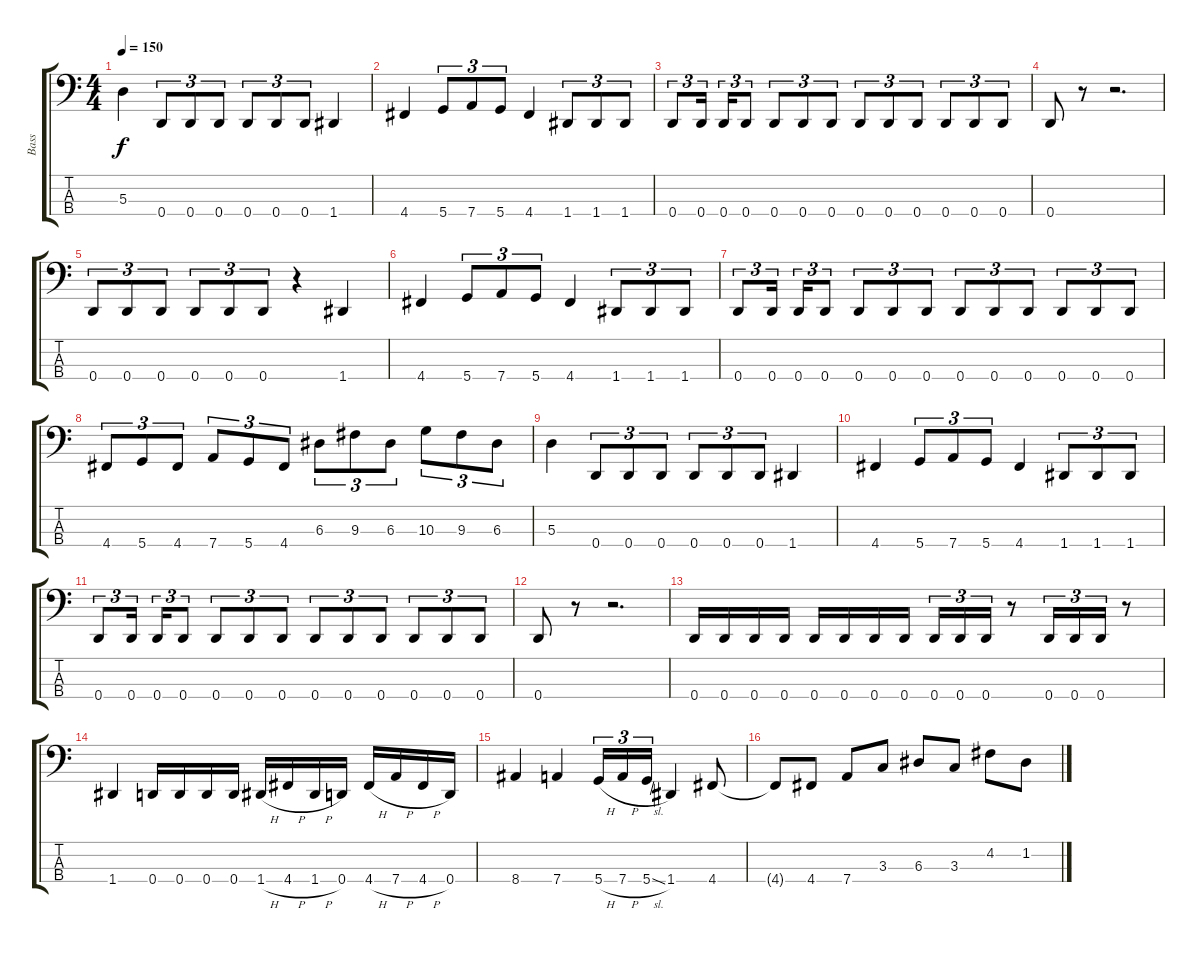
\track ("Bass" "Bass") {instrument electricbasspick}
\staff {score tabs}
\tuning (G2 D2 A1 D1) {hide}
\ts (4 4)
\tempo 150
\clef f4
\ks c
5.3.4{dy f} 0.4.8{tu (3 2)} 0.4.8{tu (3 2)} 0.4.8{tu (3 2)} 0.4.8{tu (3 2)} 0.4.8{tu (3 2)} 0.4.8{tu (3 2)} 1.4.4 |
4.4.4 5.4.8{tu (3 2)} 7.4.8{tu (3 2)} 5.4.8{tu (3 2)} 4.4.4 1.4.8{tu (3 2)} 1.4.8{tu (3 2)} 1.4.8{tu (3 2)} |
0.4.8{tu (3 2)} 0.4.16{tu (3 2) beam splitsecondary} 0.4.16{tu (3 2)} 0.4.8{tu (3 2)} 0.4.8{tu (3 2)} 0.4.8{tu (3 2)} 0.4.8{tu (3 2)} 0.4.8{tu (3 2)} 0.4.8{tu (3 2)} 0.4.8{tu (3 2)} 0.4.8{tu (3 2)} 0.4.8{tu (3 2)} 0.4.8{tu (3 2)} |
0.4.8 r.8 r.2{d} |
0.4.8{tu (3 2)} 0.4.8{tu (3 2)} 0.4.8{tu (3 2)} 0.4.8{tu (3 2)} 0.4.8{tu (3 2)} 0.4.8{tu (3 2)} r.4 1.4.4 |
4.4.4 5.4.8{tu (3 2)} 7.4.8{tu (3 2)} 5.4.8{tu (3 2)} 4.4.4 1.4.8{tu (3 2)} 1.4.8{tu (3 2)} 1.4.8{tu (3 2)} |
0.4.8{tu (3 2)} 0.4.16{tu (3 2) beam splitsecondary} 0.4.16{tu (3 2)} 0.4.8{tu (3 2)} 0.4.8{tu (3 2)} 0.4.8{tu (3 2)} 0.4.8{tu (3 2)} 0.4.8{tu (3 2)} 0.4.8{tu (3 2)} 0.4.8{tu (3 2)} 0.4.8{tu (3 2)} 0.4.8{tu (3 2)} 0.4.8{tu (3 2)} |
4.4.8{tu (3 2)} 5.4.8{tu (3 2)} 4.4.8{tu (3 2)} 7.4.8{tu (3 2)} 5.4.8{tu (3 2)} 4.4.8{tu (3 2)} 6.3.8{tu (3 2)} 9.3.8{tu (3 2)} 6.3.8{tu (3 2)} 10.3.8{tu (3 2)} 9.3.8{tu (3 2)} 6.3.8{tu (3 2)} |
5.3.4 0.4.8{tu (3 2)} 0.4.8{tu (3 2)} 0.4.8{tu (3 2)} 0.4.8{tu (3 2)} 0.4.8{tu (3 2)} 0.4.8{tu (3 2)} 1.4.4 |
4.4.4 5.4.8{tu (3 2)} 7.4.8{tu (3 2)} 5.4.8{tu (3 2)} 4.4.4 1.4.8{tu (3 2)} 1.4.8{tu (3 2)} 1.4.8{tu (3 2)} |
0.4.8{tu (3 2)} 0.4.16{tu (3 2) beam splitsecondary} 0.4.16{tu (3 2)} 0.4.8{tu (3 2)} 0.4.8{tu (3 2)} 0.4.8{tu (3 2)} 0.4.8{tu (3 2)} 0.4.8{tu (3 2)} 0.4.8{tu (3 2)} 0.4.8{tu (3 2)} 0.4.8{tu (3 2)} 0.4.8{tu (3 2)} 0.4.8{tu (3 2)} |
0.4.8 r.8 r.2{d} |
0.4.16 0.4.16 0.4.16 0.4.16 0.4.16 0.4.16 0.4.16 0.4.16 0.4.16{tu (3 2)} 0.4.16{tu (3 2)} 0.4.16{tu (3 2)} r.8 0.4.16{tu (3 2)} 0.4.16{tu (3 2)} 0.4.16{tu (3 2)} r.8 |
1.4.4 0.4.16 0.4.16 0.4.16 0.4.16 1.4{h}.16 4.4{h}.16 1.4{h}.16 0.4.16 4.4{h}.16 7.4{h}.16 4.4{h}.16 0.4.16 |
8.4.4 7.4.4 5.4{h}.16{tu (3 2)} 7.4{h}.16{tu (3 2)} 5.4{sl}.16{tu (3 2)} 1.4.4 4.4.8 |
4.4{t}.8 4.4.8 7.4.8 3.3.8 6.3.8 3.3.8 4.2.8 1.2.8
